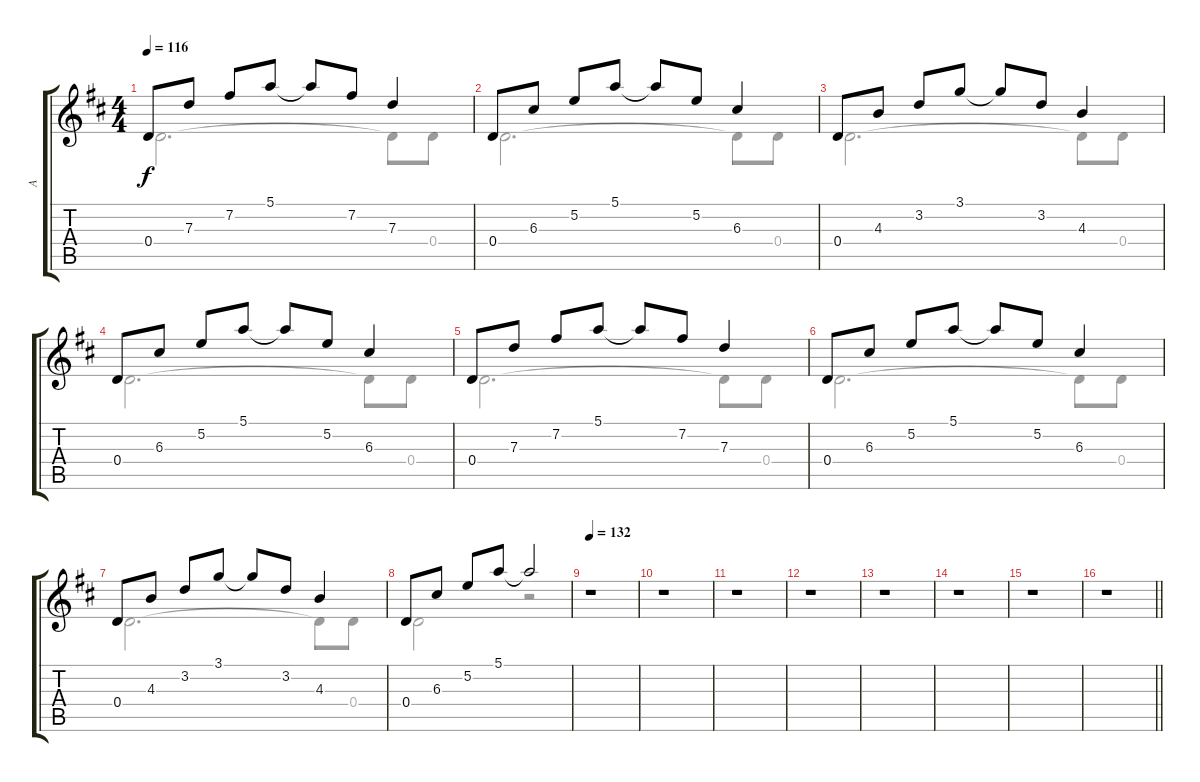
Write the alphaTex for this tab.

\track ("A" "A") {instrument acousticguitarsteel}
\staff {score tabs}
\tuning (E4 B3 G3 D3 A2 E2) {hide}
\voice
\ts (4 4)
\tempo 116
\clef g2
\ks d
0.4.8{dy f instrument acousticguitarsteel} 7.3.8 7.2.8 5.1.8 5.1{t}.8 7.2.8 7.3.4 |
0.4.8 6.3.8 5.2.8 5.1.8 5.1{t}.8 5.2.8 6.3.4 |
0.4.8 4.3.8 3.2.8 3.1.8 3.1{t}.8 3.2.8 4.3.4 |
0.4.8 6.3.8 5.2.8 5.1.8 5.1{t}.8 5.2.8 6.3.4 |
0.4.8 7.3.8 7.2.8 5.1.8 5.1{t}.8 7.2.8 7.3.4 |
0.4.8 6.3.8 5.2.8 5.1.8 5.1{t}.8 5.2.8 6.3.4 |
0.4.8 4.3.8 3.2.8 3.1.8 3.1{t}.8 3.2.8 4.3.4 |
0.4.8 6.3.8 5.2.8 5.1.8 5.1{t}.2 |
\tempo 132
r.1 |
r.1 |
r.1 |
r.1 |
r.1 |
r.1 |
r.1 |
\barLineRight lightlight
r.1
\voice
\clef g2
\ottava regular
\simile none
\ks d
0.4.2{d dy f} 0.4{t}.8 0.4.8 |
0.4.2{d} 0.4{t}.8 0.4.8 |
0.4.2{d} 0.4{t}.8 0.4.8 |
0.4.2{d} 0.4{t}.8 0.4.8 |
0.4.2{d} 0.4{t}.8 0.4.8 |
0.4.2{d} 0.4{t}.8 0.4.8 |
0.4.2{d} 0.4{t}.8 0.4.8 |
0.4.2 r.2 |
|
|
|
|
|
|
|
\barLineRight lightlight
